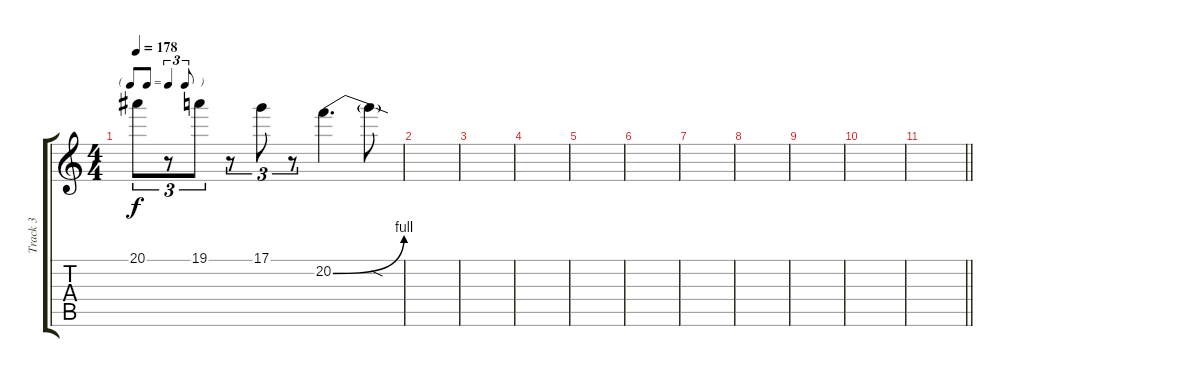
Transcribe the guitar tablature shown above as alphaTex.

\track ("Track 3" "Track 3") {instrument distortionguitar}
\staff {score tabs}
\tuning (D4 A3 F3 C3 G2 C2) {hide}
\ts (4 4)
\tf triplet8th
\tempo 178
\clef g2
\ks c
20.1.8{tu (3 2) dy f} r.8{tu (3 2)} 19.1.8{tu (3 2)} r.8{tu (3 2)} 17.1.8{tu (3 2)} r.8{tu (3 2)} 20.2{be (bend 0 0 60 4)}.4{d} 20.2{sod t}.8 |
|
|
|
|
|
|
|
|
|
\barLineRight lightlight
